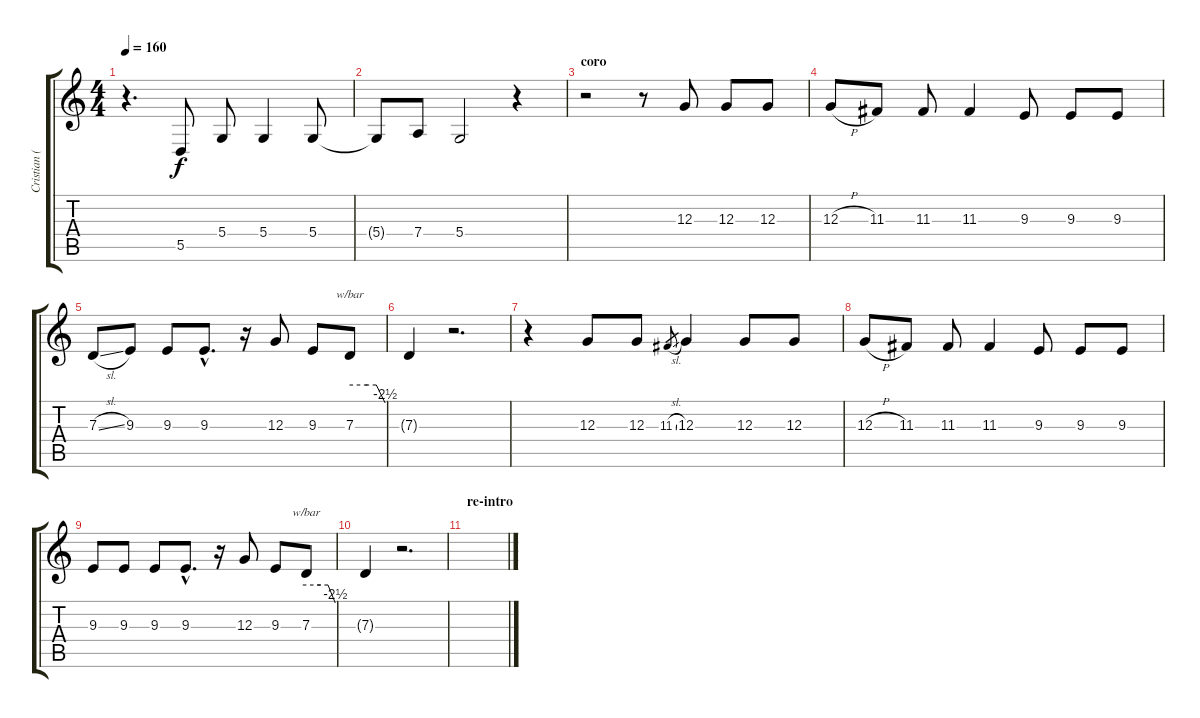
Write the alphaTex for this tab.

\track ("Cristian (voz)" "Cristian (") {instrument lead6voice}
\staff {score tabs}
\tuning (E4 B3 G3 D3 A2 E2) {hide}
\ts (4 4)
\tempo 160
\clef g2
\ks c
r.4{d dy f} 5.5.8 5.4.8 5.4.4 5.4.8 |
5.4{t}.8 7.4.8 5.4.2 r.4 |
\section ("" "coro")
r.2 r.8 12.3.8 12.3.8 12.3.8 |
12.3{h}.8 11.3.8 11.3.8 11.3.4 9.3.8 9.3.8 9.3.8 |
7.3{sl}.8 9.3.8 9.3.8 9.3{hac}.8{d} r.16 12.3.8 9.3.8 7.3.8{tbe (custom default 0 0 30 0 45 0 60 -10)} |
7.3{t}.4 r.2{d} |
r.4 12.3.8 12.3.8 11.3{sl}.8{gr} 12.3.4 12.3.8 12.3.8 |
12.3{h}.8 11.3.8 11.3.8 11.3.4 9.3.8 9.3.8 9.3.8 |
9.3.8 9.3.8 9.3.8 9.3{hac}.8{d} r.16 12.3.8 9.3.8 7.3.8{tbe (custom default 0 0 30 0 45 0 60 -10)} |
7.3{t}.4 r.2{d} |
\section ("" "re-intro")
